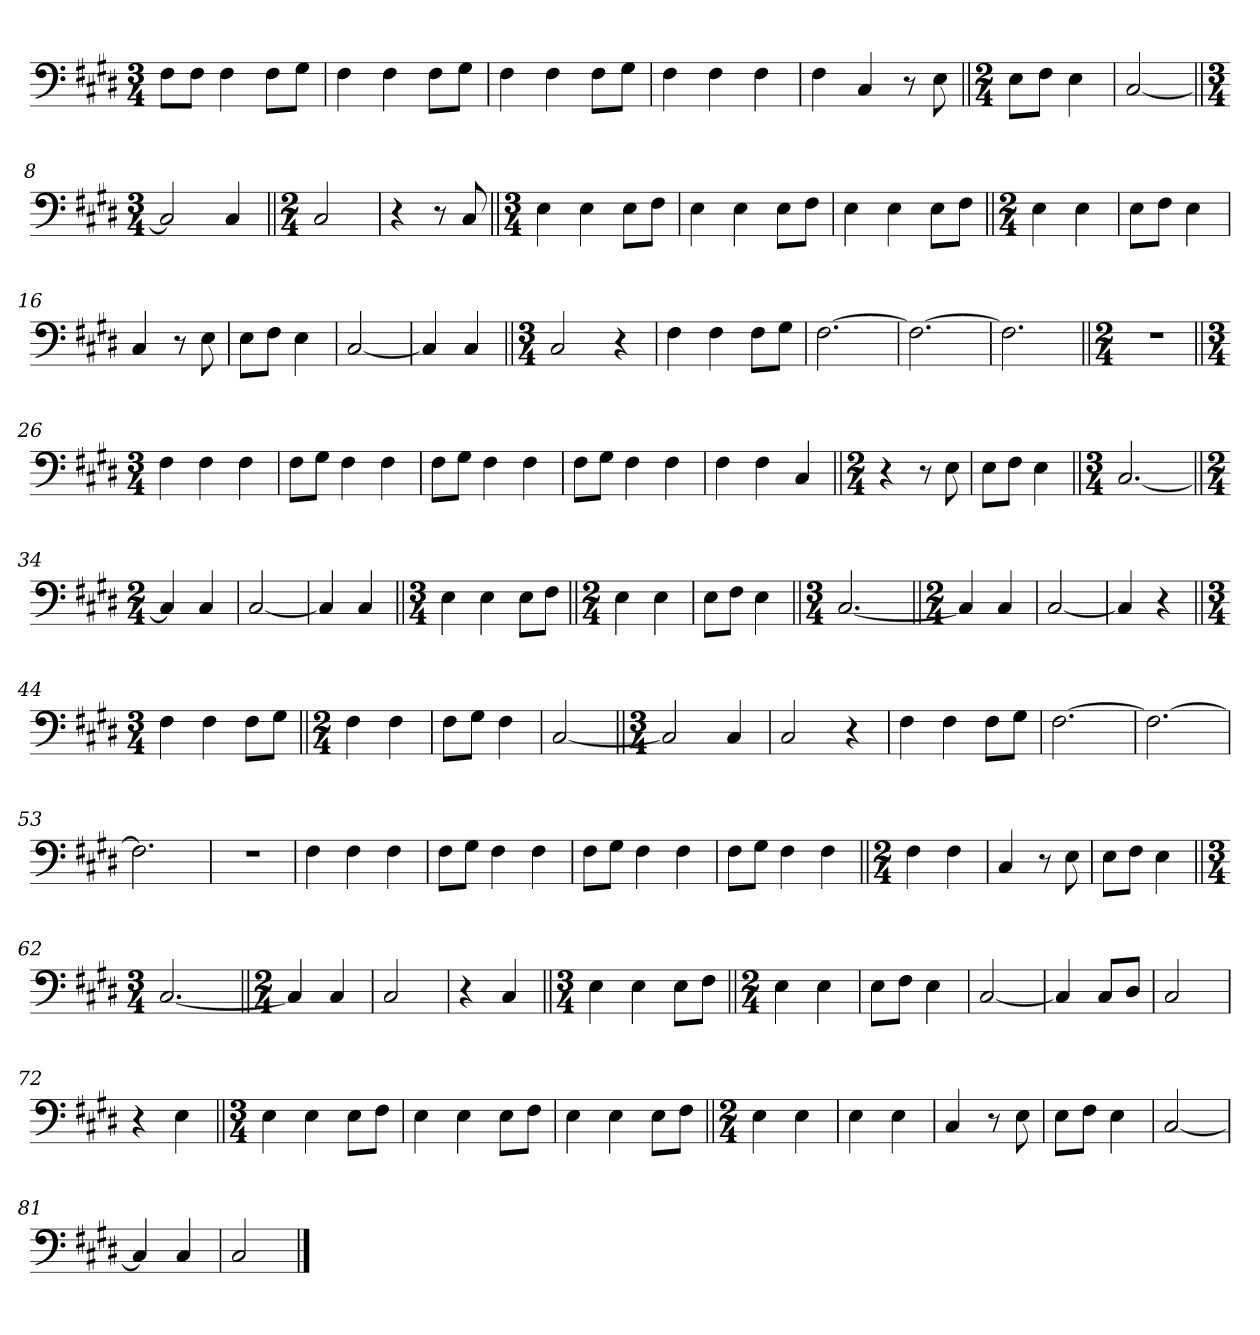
**kern
*part1
*staff1
*clefF4
*k[f#c#g#d#]
*M3/4
=1
8F#\L
8F#\J
4F#\
8F#\L
8G#\J
=2
4F#\
4F#\
8F#\L
8G#\J
=3
4F#\
4F#\
8F#\L
8G#\J
=4
4F#\
4F#\
4F#\
=5
4F#\
4C#/
8r
8E\
=6||
*M2/4
8E\L
8F#\J
4E\
=7
[2C#/
=8||
*M3/4
2C#/]
4C#/
=9||
*M2/4
2C#/
=10
4r
8r
8C#/
=11||
*M3/4
4E\
4E\
8E\L
8F#\J
=12
4E\
4E\
8E\L
8F#\J
=13
4E\
4E\
8E\L
8F#\J
=14||
*M2/4
4E\
4E\
=15
8E\L
8F#\J
4E\
=16
4C#/
8r
8E\
=17
8E\L
8F#\J
4E\
=18
[2C#/
=19
4C#/]
4C#/
=20||
*M3/4
2C#/
4r
=21
4F#\
4F#\
8F#\L
8G#\J
=22
[2.F#\
=23
2.F#\_
=24
2.F#\]
=25||
*M2/4
2r
=26||
*M3/4
4F#\
4F#\
4F#\
=27
8F#\L
8G#\J
4F#\
4F#\
=28
8F#\L
8G#\J
4F#\
4F#\
=29
8F#\L
8G#\J
4F#\
4F#\
=30
4F#\
4F#\
4C#/
=31||
*M2/4
4r
8r
8E\
=32
8E\L
8F#\J
4E\
=33||
*M3/4
[2.C#/
=34||
*M2/4
4C#/]
4C#/
=35
[2C#/
=36
4C#/]
4C#/
=37||
*M3/4
4E\
4E\
8E\L
8F#\J
=38||
*M2/4
4E\
4E\
=39
8E\L
8F#\J
4E\
=40||
*M3/4
[2.C#/
=41||
*M2/4
4C#/]
4C#/
=42
[2C#/
=43
4C#/]
4r
=44||
*M3/4
4F#\
4F#\
8F#\L
8G#\J
=45||
*M2/4
4F#\
4F#\
=46
8F#\L
8G#\J
4F#\
=47
[2C#/
=48||
*M3/4
2C#/]
4C#/
=49
2C#/
4r
=50
4F#\
4F#\
8F#\L
8G#\J
=51
[2.F#\
=52
2.F#\_
=53
2.F#\]
=54
2.r
=55
4F#\
4F#\
4F#\
=56
8F#\L
8G#\J
4F#\
4F#\
=57
8F#\L
8G#\J
4F#\
4F#\
=58
8F#\L
8G#\J
4F#\
4F#\
=59||
*M2/4
4F#\
4F#\
=60
4C#/
8r
8E\
=61
8E\L
8F#\J
4E\
=62||
*M3/4
[2.C#/
=63||
*M2/4
4C#/]
4C#/
=64
2C#/
=65
4r
4C#/
=66||
*M3/4
4E\
4E\
8E\L
8F#\J
=67||
*M2/4
4E\
4E\
=68
8E\L
8F#\J
4E\
=69
[2C#/
=70
4C#/]
8C#/L
8D#/J
=71
2C#/
=72
4r
4E\
=73||
*M3/4
4E\
4E\
8E\L
8F#\J
=74
4E\
4E\
8E\L
8F#\J
=75
4E\
4E\
8E\L
8F#\J
=76||
*M2/4
4E\
4E\
=77
4E\
4E\
=78
4C#/
8r
8E\
=79
8E\L
8F#\J
4E\
=80
[2C#/
=81
4C#/]
4C#/
=82
2C#/
==
*-
